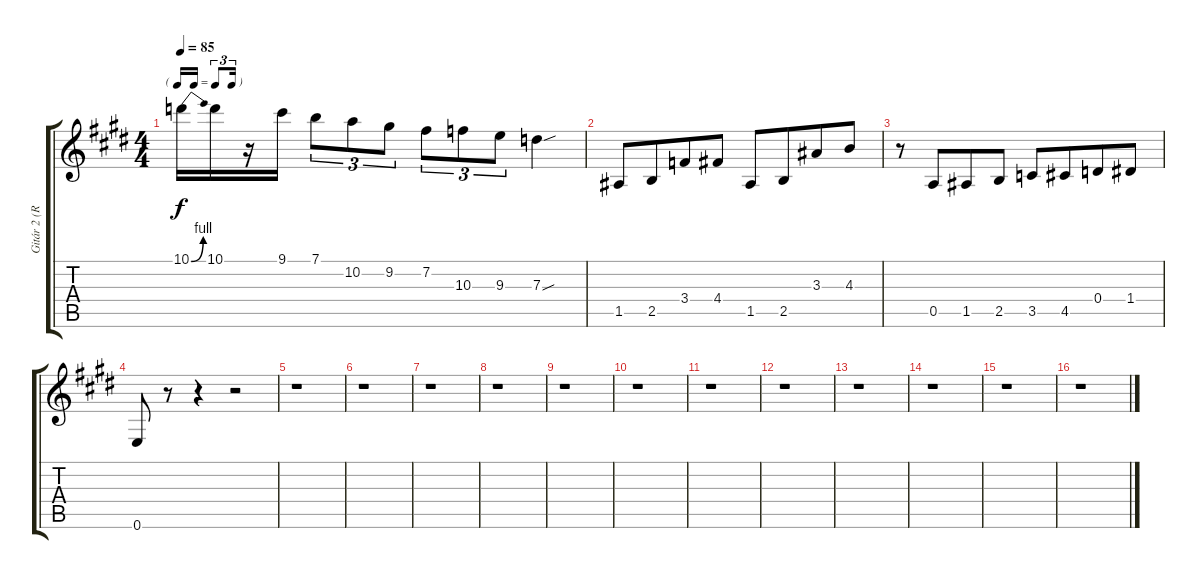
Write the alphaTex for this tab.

\track ("Gitár 2 (Ritchie Blackmore)" "Gitár 2 (R") {instrument distortionguitar}
\staff {score tabs}
\tuning (E4 B3 G3 D3 A2 E2) {hide}
\ts (4 4)
\tf triplet16th
\tempo 85
\clef g2
\ks e
10.1{be (bend 0 0 60 4)}.16{dy f} 10.1.16 r.16 9.1.16 7.1.8{tu (3 2)} 10.2.8{tu (3 2)} 9.2.8{tu (3 2)} 7.2.8{tu (3 2)} 10.3.8{tu (3 2)} 9.3.8{tu (3 2)} 7.3{sou}.4 |
1.5.8 2.5.8{beam merge} 3.4.8 4.4.8 1.5.8 2.5.8{beam merge} 3.3.8 4.3.8 |
r.8 0.5.8{beam merge} 1.5.8 2.5.8 3.5.8 4.5.8{beam merge} 0.4.8 1.4.8 |
0.6.8 r.8 r.4 r.2 |
r.1 |
r.1 |
r.1 |
r.1 |
r.1 |
r.1 |
r.1 |
r.1 |
r.1 |
r.1 |
r.1 |
r.1
